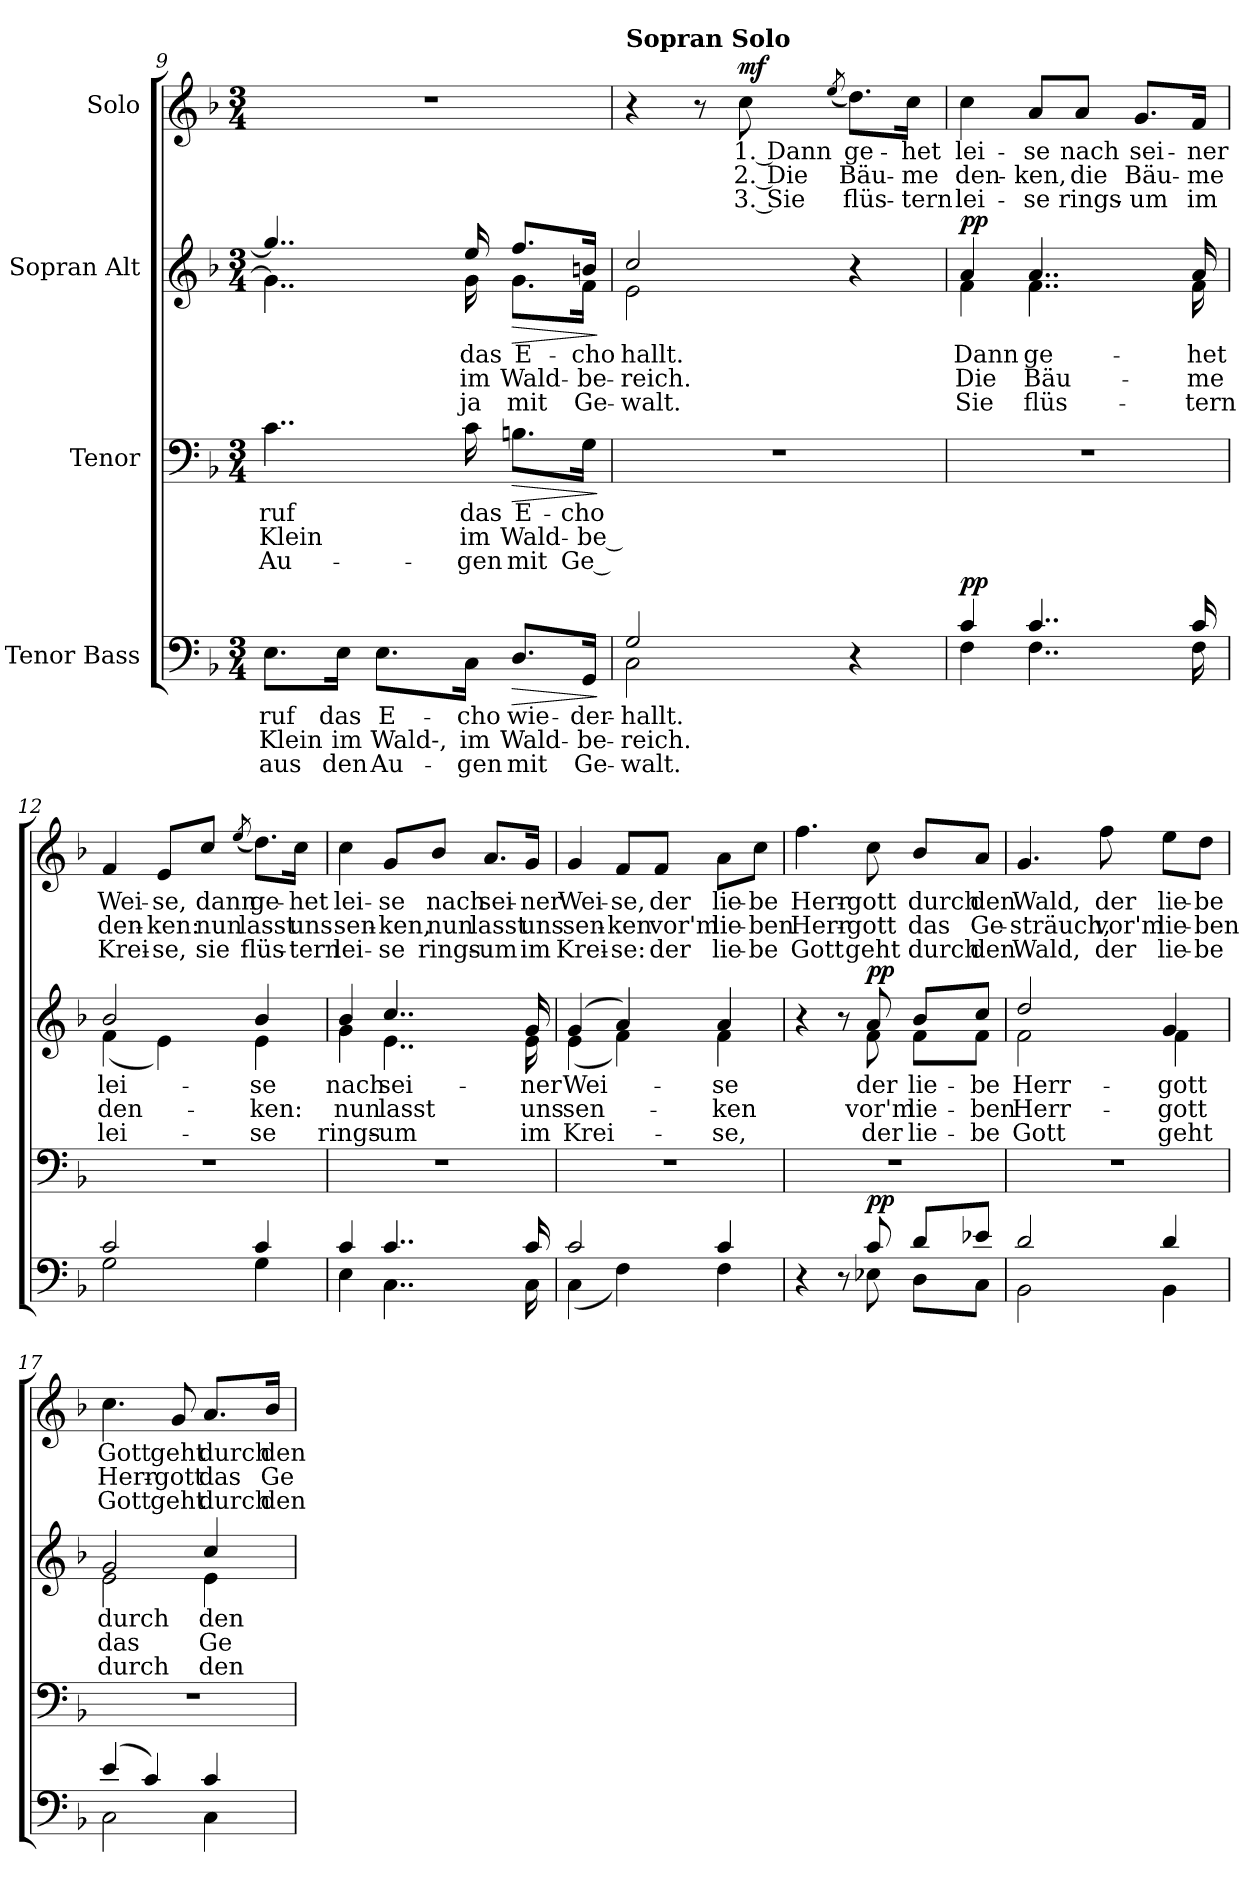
**kern	**text	**text	**text	**dynam	**kern	**text	**text	**text	**dynam	**kern	**text	**text	**text	**dynam	**kern	**text	**text	**text	**dynam
*part4	*part4	*part4	*part4	*part4	*part3	*part3	*part3	*part3	*part3	*part2	*part2	*part2	*part2	*part2	*part1	*part1	*part1	*part1	*part1
*staff4	*staff4	*staff4	*staff4	*staff4	*staff3	*staff3	*staff3	*staff3	*staff3	*staff2	*staff2	*staff2	*staff2	*staff2	*staff1	*staff1	*staff1	*staff1	*staff1
*I"Tenor Bass	*	*	*	*	*I"Tenor	*	*	*	*	*I"Sopran Alt	*	*	*	*	*I"Solo	*	*	*	*
*clefF4	*	*	*	*	*clefF4	*	*	*	*	*clefG2	*	*	*	*	*clefG2	*	*	*	*
*k[b-]	*	*	*	*	*k[b-]	*	*	*	*	*k[b-]	*	*	*	*	*k[b-]	*	*	*	*
*M3/4	*	*	*	*	*M3/4	*	*	*	*	*M3/4	*	*	*	*	*M3/4	*	*	*	*
=9	=9	=9	=9	=9	=9	=9	=9	=9	=9	=9	=9	=9	=9	=9	=9	=9	=9	=9	=9
!	!LO:LY:b	!LO:LY:b	!LO:LY:b	!	!	!LO:LY:b	!LO:LY:b	!LO:LY:b	!	!	!	!	!	!	!	!	!	!	!
*	*	*	*	*	*	*	*	*	*	*^	*	*	*	*	*	*	*	*	*
8.E\L	-ruf	Klein	aus	.	4..c\	-ruf	Klein	Au-	.	4..gg/]	4..g\]	.	.	.	.	2.r	.	.	.	.
!	!LO:LY:b	!LO:LY:b	!LO:LY:b	!	!	!	!	!	!	!	!	!	!	!	!	!	!	!	!	!
16E\Jk	das	im	den	.	.	.	.	.	.	.	.	.	.	.	.	.	.	.	.	.
!	!LO:LY:b	!LO:LY:b	!LO:LY:b	!	!	!	!	!	!	!	!	!	!	!	!	!	!	!	!	!
8.E\L	E-	Wald-,	Au-	.	.	.	.	.	.	.	.	.	.	.	.	.	.	.	.	.
!	!LO:LY:b	!LO:LY:b	!LO:LY:b	!	!	!LO:LY:b	!LO:LY:b	!LO:LY:b	!	!	!	!LO:LY:b	!LO:LY:b	!LO:LY:b	!	!	!	!	!	!
16C\Jk	-cho	im	-gen	.	16c\	das	im	-gen	.	16ee/	16g\	das	im	ja	.	.	.	.	.	.
!	!LO:LY:b	!LO:LY:b	!LO:LY:b	!LO:HP:b	!	!LO:LY:b	!LO:LY:b	!LO:LY:b	!LO:HP:b	!	!	!LO:LY:b	!LO:LY:b	!LO:LY:b	!LO:HP:b	!	!	!	!	!
8.D/L	wie-	Wald-	mit	>	8.Bn\L	E-	Wald-	mit	>	8.ff/L	8.g\L	E-	Wald-	mit	>	.	.	.	.	.
!	!LO:LY:b	!LO:LY:b	!LO:LY:b	!	!	!LO:LY:b	!LO:LY:b	!LO:LY:b	!	!	!	!LO:LY:b	!LO:LY:b	!LO:LY:b	!	!	!	!	!	!
16GG/Jk	-der-	-be-	Ge-	.	16G\Jk	-cho	-be --	Ge --	.	16bn/Jk	16f\Jk	-cho	-be-	Ge-	.	.	.	.	.	.
*	*	*	*	*	*	*	*	*	*	*v	*v	*	*	*	*	*	*	*	*	*
.	.	.	.	]	.	.	.	.	]	.	.	.	.	]	.	.	.	.	.
!!LO:LB:g=z
=10	=10	=10	=10	=10	=10	=10	=10	=10	=10	=10	=10	=10	=10	=10	=10	=10	=10	=10	=10
*^	*	*	*	*	*	*	*	*	*	*	*	*	*	*	*	*	*	*	*
!	!	!	!	!	!	!	!	!	!	!	!	!	!	!	!	!LO:TX:a:B:t=Sopran Solo	!	!	!	!
!	!	!	!	!	!	!	!	!	!	!	!LO:TX:a:B:t=Chor	!	!	!	!	!	!	!	!	!
!	!	!LO:LY:b	!LO:LY:b	!LO:LY:b	!	!	!	!	!	!	!	!LO:LY:b	!LO:LY:b	!LO:LY:b	!	!	!	!	!	!
*	*	*	*	*	*	*	*	*	*	*	*^	*	*	*	*	*	*	*	*	*
2G/	2C\	-hallt.	-reich.	-walt.	.	2.r	.	.	.	.	2cc/	2e\	hallt.	-reich.	-walt.	.	4r	.	.	.	.
.	.	.	.	.	.	.	.	.	.	.	.	.	.	.	.	.	8r	.	.	.	.
!	!	!	!	!	!	!	!	!	!	!	!	!	!	!	!	!	!	!LO:LY:b	!LO:LY:b	!LO:LY:b	!LO:DY:a
.	.	.	.	.	.	.	.	.	.	.	.	.	.	.	.	.	8cc\	1. Dann	2. Die	3. Sie	mf
.	.	.	.	.	.	.	.	.	.	.	.	.	.	.	.	.	(8qee/	.	.	.	.
!	!	!	!	!	!	!	!	!	!	!	!	!	!	!	!	!	!	!LO:LY:b	!LO:LY:b	!LO:LY:b	!
4r	4ryy	.	.	.	.	.	.	.	.	.	4r	4ryy	.	.	.	.	8.dd\L)	ge-	Bäu-	flüs-	.
!	!	!	!	!	!	!	!	!	!	!	!	!	!	!	!	!	!	!LO:LY:b	!LO:LY:b	!LO:LY:b	!
.	.	.	.	.	.	.	.	.	.	.	.	.	.	.	.	.	16cc\Jk	-het	-me	-tern	.
=11	=11	=11	=11	=11	=11	=11	=11	=11	=11	=11	=11	=11	=11	=11	=11	=11	=11	=11	=11	=11	=11
!	!	!	!	!	!LO:DY:a	!	!	!	!	!	!	!	!LO:LY:b	!LO:LY:b	!LO:LY:b	!LO:DY:a	!	!LO:LY:b	!LO:LY:b	!LO:LY:b	!
4c/	4F\	.	.	.	pp	2.r	.	.	.	.	4a/	4f\	Dann	Die	Sie	pp	4cc\	lei-	den-	lei-	.
!	!	!	!	!	!	!	!	!	!	!	!	!	!LO:LY:b	!LO:LY:b	!LO:LY:b	!	!	!LO:LY:b	!LO:LY:b	!LO:LY:b	!
4..c/	4..F\	.	.	.	.	.	.	.	.	.	4..a/	4..f\	ge-	Bäu-	flüs-	.	8a/L	-se	-ken,	-se	.
!	!	!	!	!	!	!	!	!	!	!	!	!	!	!	!	!	!	!LO:LY:b	!LO:LY:b	!LO:LY:b	!
.	.	.	.	.	.	.	.	.	.	.	.	.	.	.	.	.	8a/J	nach	die	rings-	.
!	!	!	!	!	!	!	!	!	!	!	!	!	!	!	!	!	!	!LO:LY:b	!LO:LY:b	!LO:LY:b	!
.	.	.	.	.	.	.	.	.	.	.	.	.	.	.	.	.	8.g/L	sei-	Bäu-	-um	.
!	!	!	!	!	!	!	!	!	!	!	!	!	!LO:LY:b	!LO:LY:b	!LO:LY:b	!	!	!LO:LY:b	!LO:LY:b	!LO:LY:b	!
16c/	16F\	.	.	.	.	.	.	.	.	.	16a/	16f\	-het	-me	-tern	.	16f/Jk	-ner	-me	im	.
=12	=12	=12	=12	=12	=12	=12	=12	=12	=12	=12	=12	=12	=12	=12	=12	=12	=12	=12	=12	=12	=12
!	!	!	!	!	!	!	!	!	!	!	!	!	!LO:LY:b	!LO:LY:b	!LO:LY:b	!	!	!LO:LY:b	!LO:LY:b	!LO:LY:b	!
2c/	2G\	.	.	.	.	2.r	.	.	.	.	2b-/	(4f\	lei-	den-	lei-	.	4f/	Wei-	den-	Krei-	.
!	!	!	!	!	!	!	!	!	!	!	!	!	!	!	!	!	!	!LO:LY:b	!LO:LY:b	!LO:LY:b	!
.	.	.	.	.	.	.	.	.	.	.	.	4e\)	.	.	.	.	8e/L	-se,	-ken:	-se,	.
!	!	!	!	!	!	!	!	!	!	!	!	!	!	!	!	!	!	!LO:LY:b	!LO:LY:b	!LO:LY:b	!
.	.	.	.	.	.	.	.	.	.	.	.	.	.	.	.	.	8cc/J	dann	nun	sie	.
.	.	.	.	.	.	.	.	.	.	.	.	.	.	.	.	.	(8qee/	.	.	.	.
!	!	!	!	!	!	!	!	!	!	!	!	!	!LO:LY:b	!LO:LY:b	!LO:LY:b	!	!	!LO:LY:b	!LO:LY:b	!LO:LY:b	!
4c/	4G\	.	.	.	.	.	.	.	.	.	4b-/	4e\	-se	-ken:	-se	.	8.dd\L)	ge-	lasst	flüs-	.
!	!	!	!	!	!	!	!	!	!	!	!	!	!	!	!	!	!	!LO:LY:b	!LO:LY:b	!LO:LY:b	!
.	.	.	.	.	.	.	.	.	.	.	.	.	.	.	.	.	16cc\Jk	-het	uns	-tern	.
!!LO:PB:g=z
=13	=13	=13	=13	=13	=13	=13	=13	=13	=13	=13	=13	=13	=13	=13	=13	=13	=13	=13	=13	=13	=13
!	!	!	!	!	!	!	!	!	!	!	!	!	!LO:LY:b	!LO:LY:b	!LO:LY:b	!	!	!LO:LY:b	!LO:LY:b	!LO:LY:b	!
4c/	4E\	.	.	.	.	2.r	.	.	.	.	4b-/	4g\	nach	nun	rings-	.	4cc\	lei-	sen-	lei-	.
!	!	!	!	!	!	!	!	!	!	!	!	!	!LO:LY:b	!LO:LY:b	!LO:LY:b	!	!	!LO:LY:b	!LO:LY:b	!LO:LY:b	!
4..c/	4..C\	.	.	.	.	.	.	.	.	.	4..cc/	4..e\	sei-	lasst	-um	.	8g/L	-se	-ken,	-se	.
!	!	!	!	!	!	!	!	!	!	!	!	!	!	!	!	!	!	!LO:LY:b	!LO:LY:b	!LO:LY:b	!
.	.	.	.	.	.	.	.	.	.	.	.	.	.	.	.	.	8b-/J	nach	nun	rings-	.
!	!	!	!	!	!	!	!	!	!	!	!	!	!	!	!	!	!	!LO:LY:b	!LO:LY:b	!LO:LY:b	!
.	.	.	.	.	.	.	.	.	.	.	.	.	.	.	.	.	8.a/L	sei-	lasst	-um	.
!	!	!	!	!	!	!	!	!	!	!	!	!	!LO:LY:b	!LO:LY:b	!LO:LY:b	!	!	!LO:LY:b	!LO:LY:b	!LO:LY:b	!
16c/	16C\	.	.	.	.	.	.	.	.	.	16g/	16e\	-ner	uns	im	.	16g/Jk	-ner	uns	im	.
=14	=14	=14	=14	=14	=14	=14	=14	=14	=14	=14	=14	=14	=14	=14	=14	=14	=14	=14	=14	=14	=14
!	!	!	!	!	!	!	!	!	!	!	!	!	!LO:LY:b	!LO:LY:b	!LO:LY:b	!	!	!LO:LY:b	!LO:LY:b	!LO:LY:b	!
2c/	(4C\	.	.	.	.	2.r	.	.	.	.	(4g/	(4e\	Wei-	sen-	Krei-	.	4g/	Wei-	sen-	Krei-	.
!	!	!	!	!	!	!	!	!	!	!	!	!	!	!	!	!	!	!LO:LY:b	!LO:LY:b	!LO:LY:b	!
.	4F\)	.	.	.	.	.	.	.	.	.	4a/)	4f\)	.	.	.	.	8f/L	-se,	-ken	-se:	.
!	!	!	!	!	!	!	!	!	!	!	!	!	!	!	!	!	!	!LO:LY:b	!LO:LY:b	!LO:LY:b	!
.	.	.	.	.	.	.	.	.	.	.	.	.	.	.	.	.	8f/J	der	vor'm	der	.
!	!	!	!	!	!	!	!	!	!	!	!	!	!LO:LY:b	!LO:LY:b	!LO:LY:b	!	!	!LO:LY:b	!LO:LY:b	!LO:LY:b	!
4c/	4F\	.	.	.	.	.	.	.	.	.	4a/	4f\	-se	-ken	-se,	.	8a\L	lie-	lie-	lie-	.
!	!	!	!	!	!	!	!	!	!	!	!	!	!	!	!	!	!	!LO:LY:b	!LO:LY:b	!LO:LY:b	!
.	.	.	.	.	.	.	.	.	.	.	.	.	.	.	.	.	8cc\J	-be	-ben	-be	.
=15	=15	=15	=15	=15	=15	=15	=15	=15	=15	=15	=15	=15	=15	=15	=15	=15	=15	=15	=15	=15	=15
!	!	!	!	!	!	!	!	!	!	!	!	!	!	!	!	!	!	!LO:LY:b	!LO:LY:b	!LO:LY:b	!
4r	4ryy	.	.	.	.	2.r	.	.	.	.	4r	4ryy	.	.	.	.	4.ff\	Herr-	Herr-	Gott	.
8r	8ryy	.	.	.	.	.	.	.	.	.	8r	8ryy	.	.	.	.	.	.	.	.	.
!	!	!	!	!	!LO:DY:a	!	!	!	!	!	!	!	!LO:LY:b	!LO:LY:b	!LO:LY:b	!LO:DY:a	!	!LO:LY:b	!LO:LY:b	!LO:LY:b	!
8c/	8E-X\	.	.	.	pp	.	.	.	.	.	8a/	8f\	der	vor'm	der	pp	8cc\	-gott	-gott	geht	.
!	!	!	!	!	!	!	!	!	!	!	!	!	!LO:LY:b	!LO:LY:b	!LO:LY:b	!	!	!LO:LY:b	!LO:LY:b	!LO:LY:b	!
8d/L	8D\L	.	.	.	.	.	.	.	.	.	8b-/L	8f\L	lie-	lie-	lie-	.	8b-/L	durch	das	durch	.
!	!	!	!	!	!	!	!	!	!	!	!	!	!LO:LY:b	!LO:LY:b	!LO:LY:b	!	!	!LO:LY:b	!LO:LY:b	!LO:LY:b	!
8e-X/J	8C\J	.	.	.	.	.	.	.	.	.	8cc/J	8f\J	-be	-ben	-be	.	8a/J	den	Ge-	den	.
!!LO:LB:g=z
=16	=16	=16	=16	=16	=16	=16	=16	=16	=16	=16	=16	=16	=16	=16	=16	=16	=16	=16	=16	=16	=16
!	!	!	!	!	!	!	!	!	!	!	!	!	!LO:LY:b	!LO:LY:b	!LO:LY:b	!	!	!LO:LY:b	!LO:LY:b	!LO:LY:b	!
2d/	2BB-\	.	.	.	.	2.r	.	.	.	.	2dd/	2f\	Herr-	Herr-	Gott	.	4.g/	Wald,	-sträuch,	Wald,	.
!	!	!	!	!	!	!	!	!	!	!	!	!	!	!	!	!	!	!LO:LY:b	!LO:LY:b	!LO:LY:b	!
.	.	.	.	.	.	.	.	.	.	.	.	.	.	.	.	.	8ff\	der	vor'm	der	.
!	!	!	!	!	!	!	!	!	!	!	!	!	!LO:LY:b	!LO:LY:b	!LO:LY:b	!	!	!LO:LY:b	!LO:LY:b	!LO:LY:b	!
4d/	4BB-\	.	.	.	.	.	.	.	.	.	4g/	4f\	-gott	-gott	geht	.	8ee\L	lie-	lie-	lie-	.
!	!	!	!	!	!	!	!	!	!	!	!	!	!	!	!	!	!	!LO:LY:b	!LO:LY:b	!LO:LY:b	!
.	.	.	.	.	.	.	.	.	.	.	.	.	.	.	.	.	8dd\J	-be	-ben	-be	.
=17	=17	=17	=17	=17	=17	=17	=17	=17	=17	=17	=17	=17	=17	=17	=17	=17	=17	=17	=17	=17	=17
!	!	!	!	!	!	!	!	!	!	!	!	!	!LO:LY:b	!LO:LY:b	!LO:LY:b	!	!	!LO:LY:b	!LO:LY:b	!LO:LY:b	!
(4e/	2C\	.	.	.	.	2.r	.	.	.	.	2g/	2e\	durch	das	durch	.	4.cc\	Gott	Herr-	Gott	.
4c/)	.	.	.	.	.	.	.	.	.	.	.	.	.	.	.	.	.	.	.	.	.
!	!	!	!	!	!	!	!	!	!	!	!	!	!	!	!	!	!	!LO:LY:b	!LO:LY:b	!LO:LY:b	!
.	.	.	.	.	.	.	.	.	.	.	.	.	.	.	.	.	8g/	geht	-gott	geht	.
!	!	!	!	!	!	!	!	!	!	!	!	!	!LO:LY:b	!LO:LY:b	!LO:LY:b	!	!	!LO:LY:b	!LO:LY:b	!LO:LY:b	!
4c/	4C\	.	.	.	.	.	.	.	.	.	4cc/	4e\	den	Ge-	den	.	8.a/L	durch	das	durch	.
!	!	!	!	!	!	!	!	!	!	!	!	!	!	!	!	!	!	!LO:LY:b	!LO:LY:b	!LO:LY:b	!
.	.	.	.	.	.	.	.	.	.	.	.	.	.	.	.	.	16b-/Jk	den	Ge-	den	.
*v	*v	*	*	*	*	*	*	*	*	*	*v	*v	*	*	*	*	*	*	*	*	*
=	=	=	=	=	=	=	=	=	=	=	=	=	=	=	=	=	=	=	=
*-	*-	*-	*-	*-	*-	*-	*-	*-	*-	*-	*-	*-	*-	*-	*-	*-	*-	*-	*-
